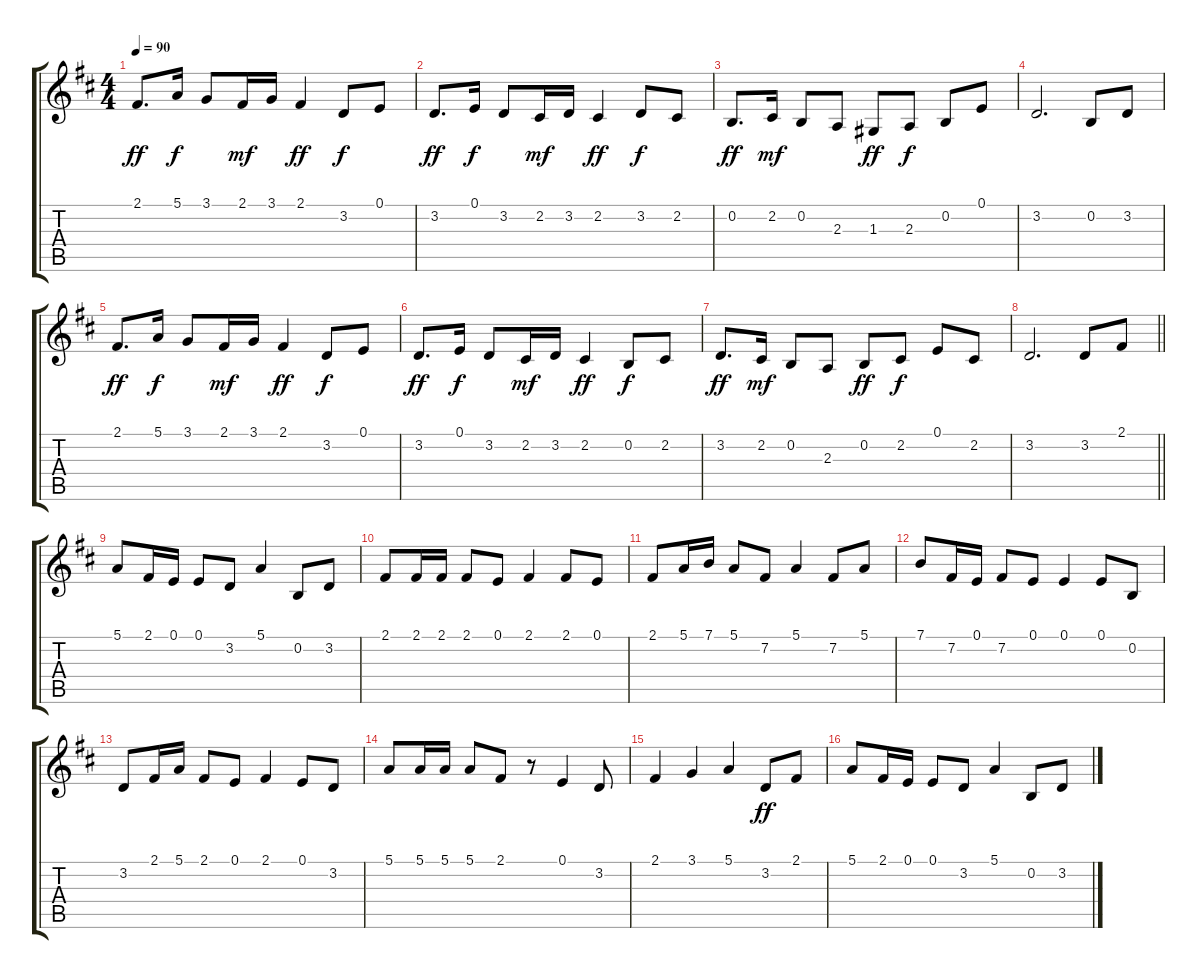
\track "" {instrument fx7echoes}
\staff {score tabs}
\tuning (E4 B3 G3 D3 A2 E2) {hide}
\ts (4 4)
\section ("" "")
\tempo 90
\clef g2
\ks d
2.1.8{d lyrics (0 "") lyrics (1 "") lyrics (2 "") lyrics (3 "") lyrics (4 "") dy ff} 5.1.16{lyrics (0 "") lyrics (1 "") lyrics (2 "") lyrics (3 "") lyrics (4 "") dy f} 3.1.8{lyrics (0 "") lyrics (1 "") lyrics (2 "") lyrics (3 "") lyrics (4 "")} 2.1.16{lyrics (0 "") lyrics (1 "") lyrics (2 "") lyrics (3 "") lyrics (4 "") dy mf} 3.1.16{lyrics (0 "") lyrics (1 "") lyrics (2 "") lyrics (3 "") lyrics (4 "")} 2.1.4{lyrics (0 "") lyrics (1 "") lyrics (2 "") lyrics (3 "") lyrics (4 "") dy ff} 3.2.8{lyrics (0 "") lyrics (1 "") lyrics (2 "") lyrics (3 "") lyrics (4 "") dy f} 0.1.8{lyrics (0 "") lyrics (1 "") lyrics (2 "") lyrics (3 "") lyrics (4 "")} |
3.2.8{d lyrics (0 "") lyrics (1 "") lyrics (2 "") lyrics (3 "") lyrics (4 "") dy ff} 0.1.16{lyrics (0 "") lyrics (1 "") lyrics (2 "") lyrics (3 "") lyrics (4 "") dy f} 3.2.8{lyrics (0 "") lyrics (1 "") lyrics (2 "") lyrics (3 "") lyrics (4 "")} 2.2.16{lyrics (0 "") lyrics (1 "") lyrics (2 "") lyrics (3 "") lyrics (4 "") dy mf} 3.2.16{lyrics (0 "") lyrics (1 "") lyrics (2 "") lyrics (3 "") lyrics (4 "")} 2.2.4{lyrics (0 "") lyrics (1 "") lyrics (2 "") lyrics (3 "") lyrics (4 "") dy ff} 3.2.8{lyrics (0 "") lyrics (1 "") lyrics (2 "") lyrics (3 "") lyrics (4 "") dy f} 2.2.8{lyrics (0 "") lyrics (1 "") lyrics (2 "") lyrics (3 "") lyrics (4 "")} |
0.2.8{d lyrics (0 "") lyrics (1 "") lyrics (2 "") lyrics (3 "") lyrics (4 "") dy ff} 2.2.16{lyrics (0 "") lyrics (1 "") lyrics (2 "") lyrics (3 "") lyrics (4 "") dy mf} 0.2.8{lyrics (0 "") lyrics (1 "") lyrics (2 "") lyrics (3 "") lyrics (4 "")} 2.3.8{lyrics (0 "") lyrics (1 "") lyrics (2 "") lyrics (3 "") lyrics (4 "")} 1.3.8{lyrics (0 "") lyrics (1 "") lyrics (2 "") lyrics (3 "") lyrics (4 "") dy ff} 2.3.8{lyrics (0 "") lyrics (1 "") lyrics (2 "") lyrics (3 "") lyrics (4 "") dy f} 0.2.8{lyrics (0 "") lyrics (1 "") lyrics (2 "") lyrics (3 "") lyrics (4 "")} 0.1.8{lyrics (0 "") lyrics (1 "") lyrics (2 "") lyrics (3 "") lyrics (4 "")} |
3.2.2{d lyrics (0 "") lyrics (1 "") lyrics (2 "") lyrics (3 "") lyrics (4 "")} 0.2.8{lyrics (0 "") lyrics (1 "") lyrics (2 "") lyrics (3 "") lyrics (4 "")} 3.2.8{lyrics (0 "") lyrics (1 "") lyrics (2 "") lyrics (3 "") lyrics (4 "")} |
2.1.8{d lyrics (0 "") lyrics (1 "") lyrics (2 "") lyrics (3 "") lyrics (4 "") dy ff} 5.1.16{lyrics (0 "") lyrics (1 "") lyrics (2 "") lyrics (3 "") lyrics (4 "") dy f} 3.1.8{lyrics (0 "") lyrics (1 "") lyrics (2 "") lyrics (3 "") lyrics (4 "")} 2.1.16{lyrics (0 "") lyrics (1 "") lyrics (2 "") lyrics (3 "") lyrics (4 "") dy mf} 3.1.16{lyrics (0 "") lyrics (1 "") lyrics (2 "") lyrics (3 "") lyrics (4 "")} 2.1.4{lyrics (0 "") lyrics (1 "") lyrics (2 "") lyrics (3 "") lyrics (4 "") dy ff} 3.2.8{lyrics (0 "") lyrics (1 "") lyrics (2 "") lyrics (3 "") lyrics (4 "") dy f} 0.1.8{lyrics (0 "") lyrics (1 "") lyrics (2 "") lyrics (3 "") lyrics (4 "")} |
3.2.8{d lyrics (0 "") lyrics (1 "") lyrics (2 "") lyrics (3 "") lyrics (4 "") dy ff} 0.1.16{lyrics (0 "") lyrics (1 "") lyrics (2 "") lyrics (3 "") lyrics (4 "") dy f} 3.2.8{lyrics (0 "") lyrics (1 "") lyrics (2 "") lyrics (3 "") lyrics (4 "")} 2.2.16{lyrics (0 "") lyrics (1 "") lyrics (2 "") lyrics (3 "") lyrics (4 "") dy mf} 3.2.16{lyrics (0 "") lyrics (1 "") lyrics (2 "") lyrics (3 "") lyrics (4 "")} 2.2.4{lyrics (0 "") lyrics (1 "") lyrics (2 "") lyrics (3 "") lyrics (4 "") dy ff} 0.2.8{lyrics (0 "") lyrics (1 "") lyrics (2 "") lyrics (3 "") lyrics (4 "") dy f} 2.2.8{lyrics (0 "") lyrics (1 "") lyrics (2 "") lyrics (3 "") lyrics (4 "")} |
3.2.8{d lyrics (0 "") lyrics (1 "") lyrics (2 "") lyrics (3 "") lyrics (4 "") dy ff} 2.2.16{lyrics (0 "") lyrics (1 "") lyrics (2 "") lyrics (3 "") lyrics (4 "") dy mf} 0.2.8{lyrics (0 "") lyrics (1 "") lyrics (2 "") lyrics (3 "") lyrics (4 "")} 2.3.8{lyrics (0 "") lyrics (1 "") lyrics (2 "") lyrics (3 "") lyrics (4 "")} 0.2.8{lyrics (0 "") lyrics (1 "") lyrics (2 "") lyrics (3 "") lyrics (4 "") dy ff} 2.2.8{lyrics (0 "") lyrics (1 "") lyrics (2 "") lyrics (3 "") lyrics (4 "") dy f} 0.1.8{lyrics (0 "") lyrics (1 "") lyrics (2 "") lyrics (3 "") lyrics (4 "")} 2.2.8{lyrics (0 "") lyrics (1 "") lyrics (2 "") lyrics (3 "") lyrics (4 "")} |
\barLineRight lightlight
3.2.2{d lyrics (0 "") lyrics (1 "") lyrics (2 "") lyrics (3 "") lyrics (4 "")} 3.2.8{lyrics (0 "") lyrics (1 "") lyrics (2 "") lyrics (3 "") lyrics (4 "")} 2.1.8{lyrics (0 "") lyrics (1 "") lyrics (2 "") lyrics (3 "") lyrics (4 "")} |
\section ("" "")
5.1.8{lyrics (0 "") lyrics (1 "") lyrics (2 "") lyrics (3 "") lyrics (4 "")} 2.1.16{lyrics (0 "") lyrics (1 "") lyrics (2 "") lyrics (3 "") lyrics (4 "")} 0.1.16{lyrics (0 "") lyrics (1 "") lyrics (2 "") lyrics (3 "") lyrics (4 "")} 0.1.8{lyrics (0 "") lyrics (1 "") lyrics (2 "") lyrics (3 "") lyrics (4 "")} 3.2.8{lyrics (0 "") lyrics (1 "") lyrics (2 "") lyrics (3 "") lyrics (4 "")} 5.1.4{lyrics (0 "") lyrics (1 "") lyrics (2 "") lyrics (3 "") lyrics (4 "")} 0.2.8{lyrics (0 "") lyrics (1 "") lyrics (2 "") lyrics (3 "") lyrics (4 "")} 3.2.8{lyrics (0 "") lyrics (1 "") lyrics (2 "") lyrics (3 "") lyrics (4 "")} |
2.1.8{lyrics (0 "") lyrics (1 "") lyrics (2 "") lyrics (3 "") lyrics (4 "")} 2.1.16{lyrics (0 "") lyrics (1 "") lyrics (2 "") lyrics (3 "") lyrics (4 "")} 2.1.16{lyrics (0 "") lyrics (1 "") lyrics (2 "") lyrics (3 "") lyrics (4 "")} 2.1.8{lyrics (0 "") lyrics (1 "") lyrics (2 "") lyrics (3 "") lyrics (4 "")} 0.1.8{lyrics (0 "") lyrics (1 "") lyrics (2 "") lyrics (3 "") lyrics (4 "")} 2.1.4{lyrics (0 "") lyrics (1 "") lyrics (2 "") lyrics (3 "") lyrics (4 "")} 2.1.8{lyrics (0 "") lyrics (1 "") lyrics (2 "") lyrics (3 "") lyrics (4 "")} 0.1.8{lyrics (0 "") lyrics (1 "") lyrics (2 "") lyrics (3 "") lyrics (4 "")} |
2.1.8{lyrics (0 "") lyrics (1 "") lyrics (2 "") lyrics (3 "") lyrics (4 "")} 5.1.16{lyrics (0 "") lyrics (1 "") lyrics (2 "") lyrics (3 "") lyrics (4 "")} 7.1.16{lyrics (0 "") lyrics (1 "") lyrics (2 "") lyrics (3 "") lyrics (4 "")} 5.1.8{lyrics (0 "") lyrics (1 "") lyrics (2 "") lyrics (3 "") lyrics (4 "")} 7.2.8{lyrics (0 "") lyrics (1 "") lyrics (2 "") lyrics (3 "") lyrics (4 "")} 5.1.4{lyrics (0 "") lyrics (1 "") lyrics (2 "") lyrics (3 "") lyrics (4 "")} 7.2.8{lyrics (0 "") lyrics (1 "") lyrics (2 "") lyrics (3 "") lyrics (4 "")} 5.1.8{lyrics (0 "") lyrics (1 "") lyrics (2 "") lyrics (3 "") lyrics (4 "")} |
7.1.8{lyrics (0 "") lyrics (1 "") lyrics (2 "") lyrics (3 "") lyrics (4 "")} 7.2.16{lyrics (0 "") lyrics (1 "") lyrics (2 "") lyrics (3 "") lyrics (4 "")} 0.1.16{lyrics (0 "") lyrics (1 "") lyrics (2 "") lyrics (3 "") lyrics (4 "")} 7.2.8{lyrics (0 "") lyrics (1 "") lyrics (2 "") lyrics (3 "") lyrics (4 "")} 0.1.8{lyrics (0 "") lyrics (1 "") lyrics (2 "") lyrics (3 "") lyrics (4 "")} 0.1.4{lyrics (0 "") lyrics (1 "") lyrics (2 "") lyrics (3 "") lyrics (4 "")} 0.1.8{lyrics (0 "") lyrics (1 "") lyrics (2 "") lyrics (3 "") lyrics (4 "")} 0.2.8{lyrics (0 "") lyrics (1 "") lyrics (2 "") lyrics (3 "") lyrics (4 "")} |
3.2.8{lyrics (0 "") lyrics (1 "") lyrics (2 "") lyrics (3 "") lyrics (4 "")} 2.1.16{lyrics (0 "") lyrics (1 "") lyrics (2 "") lyrics (3 "") lyrics (4 "")} 5.1.16{lyrics (0 "") lyrics (1 "") lyrics (2 "") lyrics (3 "") lyrics (4 "")} 2.1.8{lyrics (0 "") lyrics (1 "") lyrics (2 "") lyrics (3 "") lyrics (4 "")} 0.1.8{lyrics (0 "") lyrics (1 "") lyrics (2 "") lyrics (3 "") lyrics (4 "")} 2.1.4{lyrics (0 "") lyrics (1 "") lyrics (2 "") lyrics (3 "") lyrics (4 "")} 0.1.8{lyrics (0 "") lyrics (1 "") lyrics (2 "") lyrics (3 "") lyrics (4 "")} 3.2.8{lyrics (0 "") lyrics (1 "") lyrics (2 "") lyrics (3 "") lyrics (4 "")} |
5.1.8{lyrics (0 "") lyrics (1 "") lyrics (2 "") lyrics (3 "") lyrics (4 "")} 5.1.16{lyrics (0 "") lyrics (1 "") lyrics (2 "") lyrics (3 "") lyrics (4 "")} 5.1.16{lyrics (0 "") lyrics (1 "") lyrics (2 "") lyrics (3 "") lyrics (4 "")} 5.1.8{lyrics (0 "") lyrics (1 "") lyrics (2 "") lyrics (3 "") lyrics (4 "")} 2.1.8{lyrics (0 "") lyrics (1 "") lyrics (2 "") lyrics (3 "") lyrics (4 "")} r.8 0.1.4{lyrics (0 "") lyrics (1 "") lyrics (2 "") lyrics (3 "") lyrics (4 "")} 3.2.8{lyrics (0 "") lyrics (1 "") lyrics (2 "") lyrics (3 "") lyrics (4 "")} |
2.1.4{lyrics (0 "") lyrics (1 "") lyrics (2 "") lyrics (3 "") lyrics (4 "")} 3.1.4{lyrics (0 "") lyrics (1 "") lyrics (2 "") lyrics (3 "") lyrics (4 "")} 5.1.4{lyrics (0 "") lyrics (1 "") lyrics (2 "") lyrics (3 "") lyrics (4 "")} 3.2.8{lyrics (0 "") lyrics (1 "") lyrics (2 "") lyrics (3 "") lyrics (4 "") dy ff} 2.1.8{lyrics (0 "") lyrics (1 "") lyrics (2 "") lyrics (3 "") lyrics (4 "")} |
5.1.8{lyrics (0 "") lyrics (1 "") lyrics (2 "") lyrics (3 "") lyrics (4 "")} 2.1.16{lyrics (0 "") lyrics (1 "") lyrics (2 "") lyrics (3 "") lyrics (4 "")} 0.1.16{lyrics (0 "") lyrics (1 "") lyrics (2 "") lyrics (3 "") lyrics (4 "")} 0.1.8{lyrics (0 "") lyrics (1 "") lyrics (2 "") lyrics (3 "") lyrics (4 "")} 3.2.8{lyrics (0 "") lyrics (1 "") lyrics (2 "") lyrics (3 "") lyrics (4 "")} 5.1.4{lyrics (0 "") lyrics (1 "") lyrics (2 "") lyrics (3 "") lyrics (4 "")} 0.2.8{lyrics (0 "") lyrics (1 "") lyrics (2 "") lyrics (3 "") lyrics (4 "")} 3.2.8{lyrics (0 "") lyrics (1 "") lyrics (2 "") lyrics (3 "") lyrics (4 "")}
